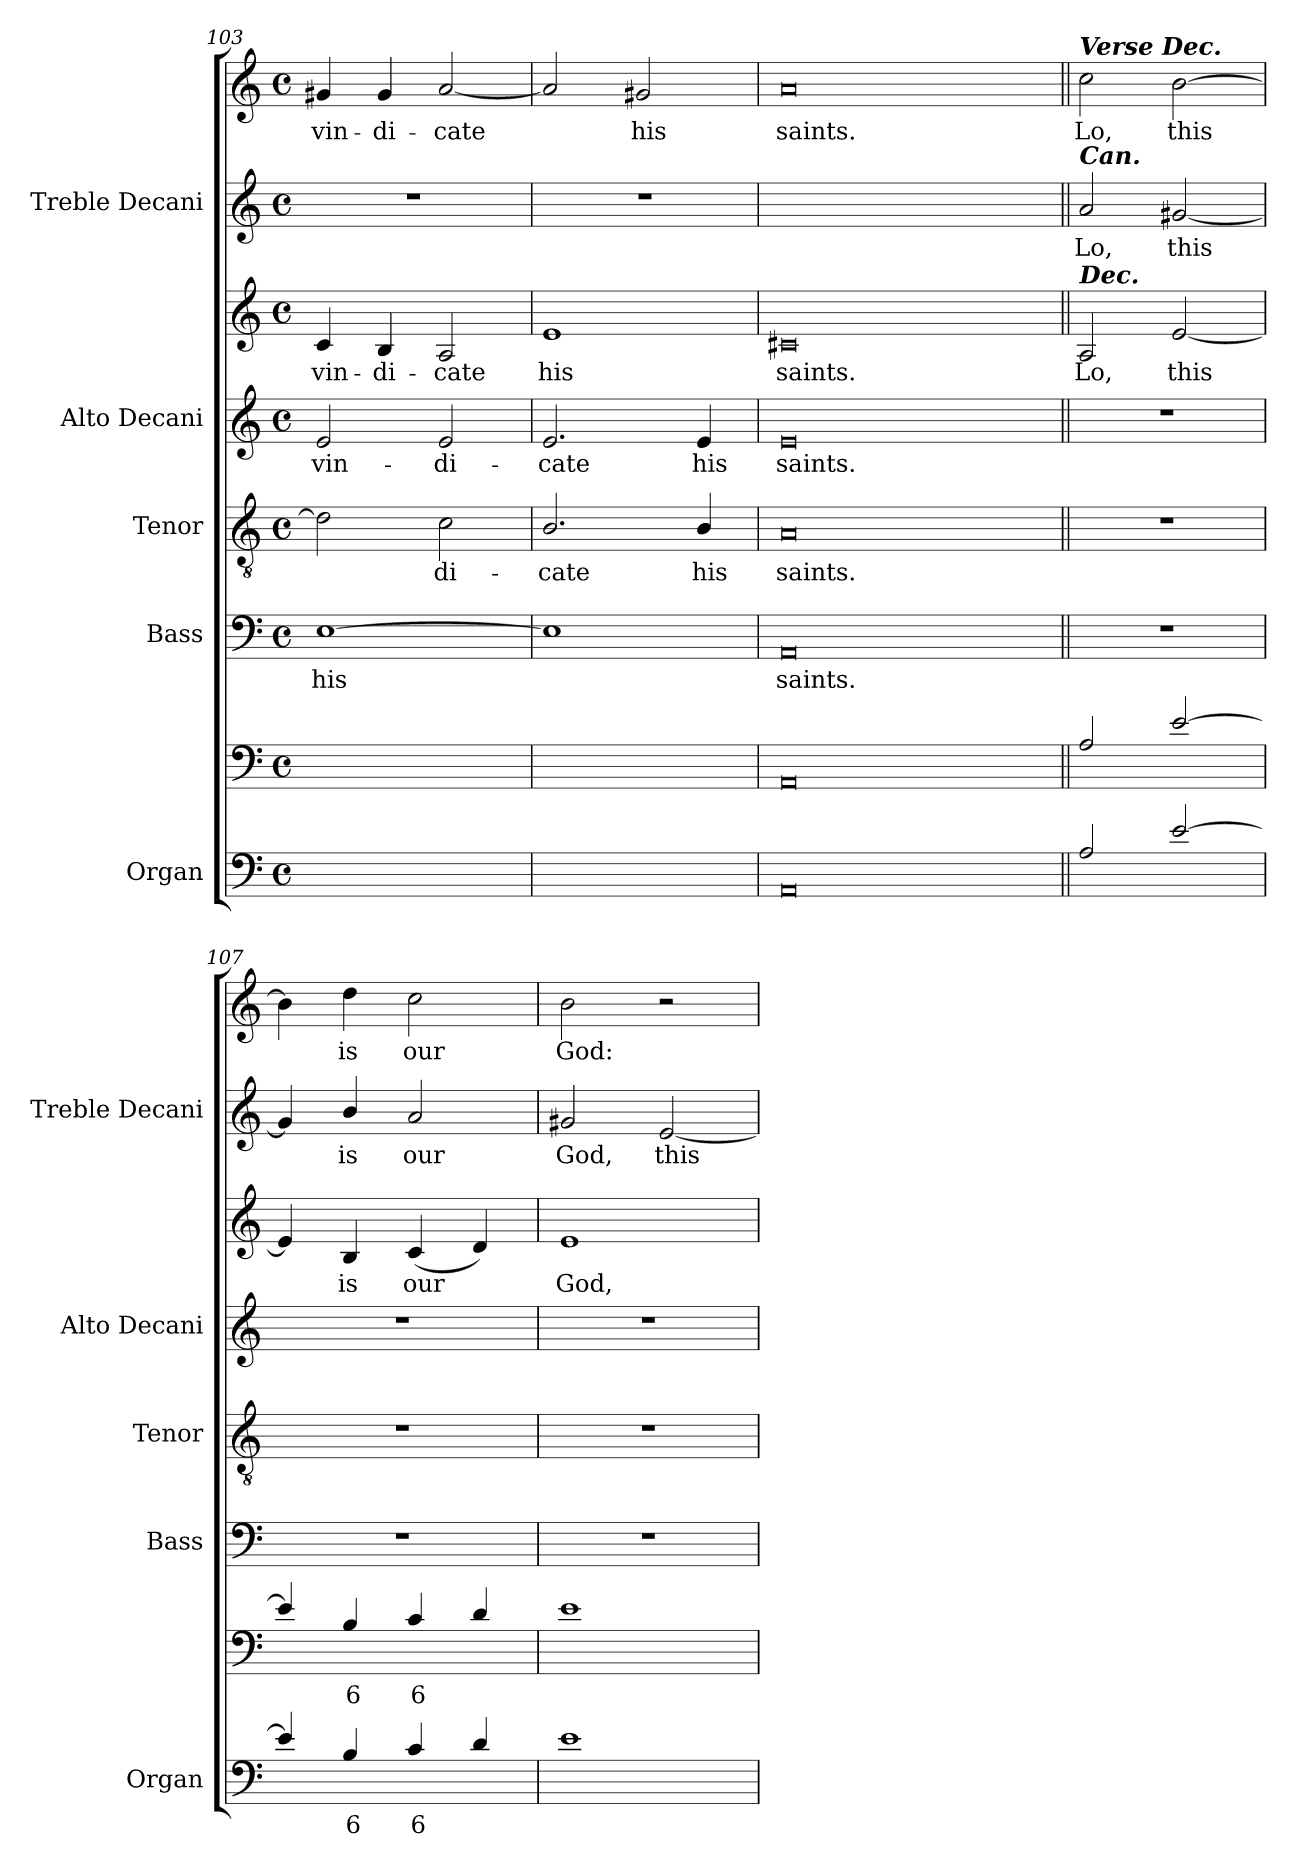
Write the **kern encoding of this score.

**kern	**text	**text	**kern	**text	**text	**kern	**text	**kern	**text	**kern	**text	**kern	**text	**kern	**text	**kern	**text
*part5	*part5	*part5	*part5	*part5	*part5	*part4	*part4	*part3	*part3	*part2	*part2	*part2	*part2	*part1	*part1	*part1	*part1
*staff8	*staff8	*staff8	*staff7	*staff7	*staff7	*staff6	*staff6	*staff5	*staff5	*staff4	*staff4	*staff3	*staff3	*staff2	*staff2	*staff1	*staff1
*I"Organ	*	*	*	*	*	*I"Bass	*	*I"Tenor	*	*I"Alto Decani	*	*	*	*I"Treble Decani	*	*	*
*I'Organ	*	*	*	*	*	*I'Bass	*	*I'Tenor	*	*I'Alto Decani	*	*	*	*I'Treble Decani	*	*	*
*clefF4	*	*	*clefF4	*	*	*clefF4	*	*clefGv2	*	*clefG2	*	*clefG2	*	*clefG2	*	*clefG2	*
*k[]	*	*	*k[]	*	*	*k[]	*	*k[]	*	*k[]	*	*k[]	*	*k[]	*	*k[]	*
*C:	*	*	*C:	*	*	*C:	*	*C:	*	*C:	*	*C:	*	*C:	*	*C:	*
*M4/4	*	*	*M4/4	*	*	*M4/4	*	*M4/4	*	*M4/4	*	*M4/4	*	*M4/4	*	*M4/4	*
*met(c)	*	*	*met(c)	*	*	*met(c)	*	*met(c)	*	*met(c)	*	*met(c)	*	*met(c)	*	*met(c)	*
=103	=103	=103	=103	=103	=103	=103	=103	=103	=103	=103	=103	=103	=103	=103	=103	=103	=103
!	!LO:LY:b	!LO:LY:b	!	!LO:LY:b	!LO:LY:b	!	!LO:LY:b	!	!	!	!LO:LY:b	!	!LO:LY:b	!	!	!	!LO:LY:b
*^	*	*	*^	*	*	*	*	*	*	*	*	*	*	*	*	*	*
[2Eyy	1ryy	7	3	(>[2Eyy	1ryy	7	3	[1E	his	2d]	.	2e	vin-	4c	vin-	1r	.	4g#X	vin-
!	!	!	!	!	!	!	!	!	!	!	!	!	!	!	!LO:LY:b	!	!	!	!LO:LY:b
.	.	.	.	.	.	.	.	.	.	.	.	.	.	4B	-di-	.	.	4g#	-di-
!	!	!LO:LY:b	!LO:LY:b	!	!	!LO:LY:b	!LO:LY:b	!	!	!	!LO:LY:b	!	!LO:LY:b	!	!LO:LY:b	!	!	!	!LO:LY:b
2Eyy_	.	6	4	2Eyy_	.	6	4	.	.	2c	di-	2e	-di-	2A	-cate	.	.	[2a	-cate
=104	=104	=104	=104	=104	=104	=104	=104	=104	=104	=104	=104	=104	=104	=104	=104	=104	=104	=104	=104
!	!	!LO:LY:b	!LO:LY:b	!	!	!LO:LY:b	!LO:LY:b	!	!	!	!LO:LY:b	!	!LO:LY:b	!	!LO:LY:b	!	!	!	!
2Eyy_	1ryy	5	4	2Eyy_)	1ryy	5	4	1E]	.	2.B/	-cate	2.e	cate	1e	-his	1r	.	2a]	.
!	!	!	!LO:LY:b	!	!	!	!LO:LY:b	!	!	!	!	!	!	!	!	!	!	!	!LO:LY:b
2Eyy]	.	.	3	2Eyy]	.	.	3	.	.	.	.	.	.	.	.	.	.	2g#X	his
!	!	!	!	!	!	!	!	!	!	!	!LO:LY:b	!	!LO:LY:b	!	!	!	!	!	!
.	.	.	.	.	.	.	.	.	.	4B/	his	4e	his	.	.	.	.	.	.
=105	=105	=105	=105	=105	=105	=105	=105	=105	=105	=105	=105	=105	=105	=105	=105	=105	=105	=105	=105
!	!	!	!	!	!	!	!	!	!LO:LY:b	!	!LO:LY:b	!	!LO:LY:b	!	!LO:LY:b	!	!	!	!LO:LY:b
0AA	1ryy	.	.	0AA	1ryy	.	.	0AA	saints.	0A	saints.	0e	saints.	0c#X	saints.	0ryy	.	0a	saints.
.	1ryy	.	.	.	1ryy	.	.	.	.	.	.	.	.	.	.	.	.	.	.
=106||	=106||	=106||	=106||	=106||	=106||	=106||	=106||	=106||	=106||	=106||	=106||	=106||	=106||	=106||	=106||	=106||	=106||	=106||	=106||
!	!	!	!	!	!	!	!	!	!	!	!	!	!	!	!	!	!	!LO:TX:a:Bi:t=Verse Dec.	!
!	!	!	!	!	!	!	!	!	!	!	!	!	!	!	!	!LO:TX:a:Bi:t=Can.	!	!	!
!	!	!	!	!	!	!	!	!	!	!	!	!	!	!LO:TX:a:Bi:t=Dec.	!	!	!	!	!
!	!	!	!	!	!	!	!	!	!	!	!	!	!	!	!LO:LY:b	!	!LO:LY:b	!	!LO:LY:b
2A	1ryy	.	.	2A	1ryy	.	.	1r	.	1r	.	1r	.	2A	Lo,	2a	Lo,	2cc	Lo,
!	!	!	!	!	!	!	!	!	!	!	!	!	!	!	!LO:LY:b	!	!LO:LY:b	!	!LO:LY:b
[2e	.	.	.	[2e	.	.	.	.	.	.	.	.	.	[2e	this	[2g#X	this	[2b	this
=107	=107	=107	=107	=107	=107	=107	=107	=107	=107	=107	=107	=107	=107	=107	=107	=107	=107	=107	=107
4e]	1ryy	.	.	4e]	1ryy	.	.	1r	.	1r	.	1r	.	4e]	.	4g#]	.	4b]	.
!	!	!LO:LY:b	!	!	!	!LO:LY:b	!	!	!	!	!	!	!	!	!LO:LY:b	!	!LO:LY:b	!	!LO:LY:b
4B	.	6	.	4B	.	6	.	.	.	.	.	.	.	4B	is	4b/	is	4dd	is
!	!	!LO:LY:b	!	!	!	!LO:LY:b	!	!	!	!	!	!	!	!	!LO:LY:b	!	!LO:LY:b	!	!LO:LY:b
4c	.	6	.	4c	.	6	.	.	.	.	.	.	.	(<4c	our	2a	our	2cc	our
4d	.	.	.	4d	.	.	.	.	.	.	.	.	.	4d)	.	.	.	.	.
=108	=108	=108	=108	=108	=108	=108	=108	=108	=108	=108	=108	=108	=108	=108	=108	=108	=108	=108	=108
!	!	!	!	!	!	!	!	!	!	!	!	!	!	!	!LO:LY:b	!	!LO:LY:b	!	!LO:LY:b
1e	1ryy	.	.	1e	1ryy	.	.	1r	.	1r	.	1r	.	1e	God,	2g#X	God,	2b	God:
!	!	!	!	!	!	!	!	!	!	!	!	!	!	!	!	!	!LO:LY:b	!	!
.	.	.	.	.	.	.	.	.	.	.	.	.	.	.	.	[2e	this	2r	.
*v	*v	*	*	*	*	*	*	*	*	*	*	*	*	*	*	*	*	*	*
*	*	*	*v	*v	*	*	*	*	*	*	*	*	*	*	*	*	*	*
=	=	=	=	=	=	=	=	=	=	=	=	=	=	=	=	=	=
*-	*-	*-	*-	*-	*-	*-	*-	*-	*-	*-	*-	*-	*-	*-	*-	*-	*-
